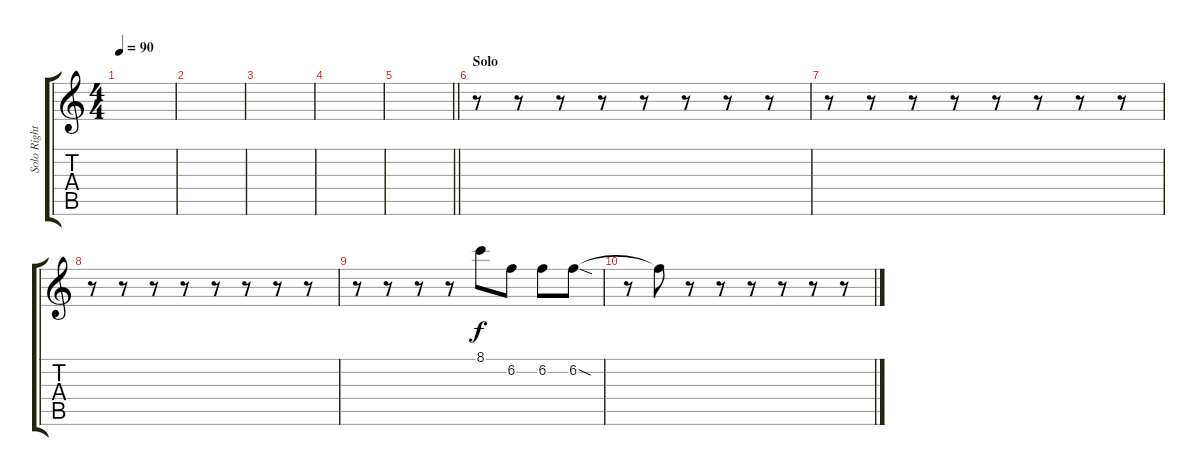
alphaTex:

\track ("Solo Right" "Solo Right") {instrument distortionguitar}
\staff {score tabs}
\tuning (E4 B3 G3 D3 A2 D2) {hide}
\ts (4 4)
\tempo 90
\clef g2
\ks c
|
|
|
|
\barLineRight lightlight
|
\section ("" "Solo")
r.8 r.8 r.8 r.8 r.8 r.8 r.8 r.8 |
r.8 r.8 r.8 r.8 r.8 r.8 r.8 r.8 |
r.8 r.8 r.8 r.8 r.8 r.8 r.8 r.8 |
r.8 r.8 r.8 r.8 8.1.8 6.2.8 6.2.8 6.2{sod}.8 |
r.8 6.2{t}.8 r.8 r.8 r.8 r.8 r.8 r.8
